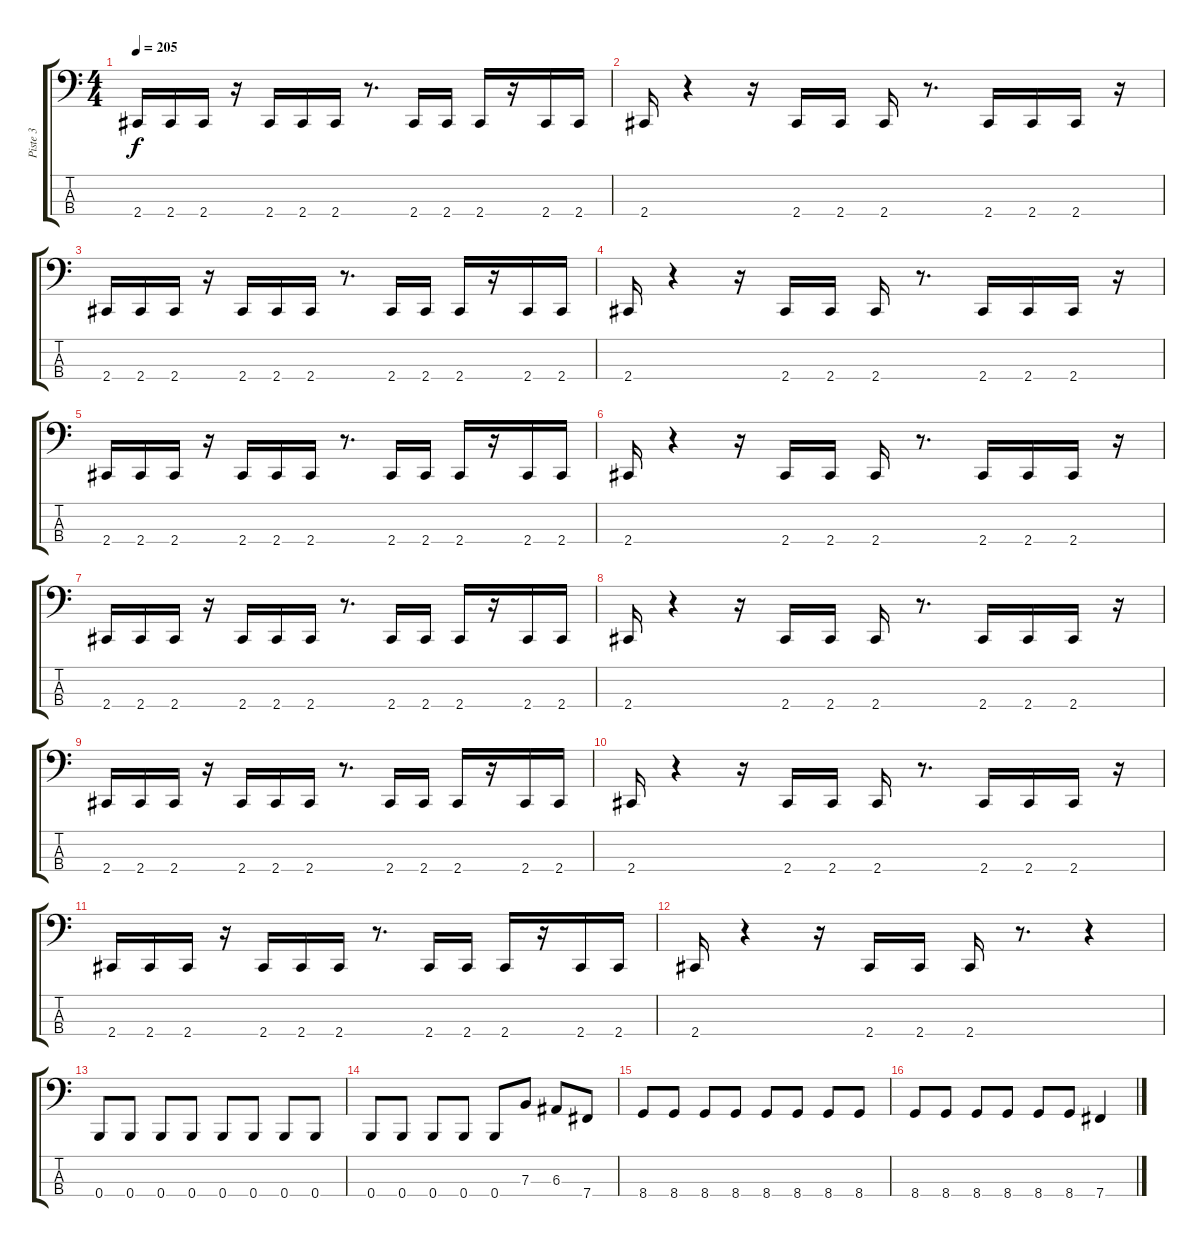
\track ("Piste 3" "Piste 3") {instrument electricbasspick}
\staff {score tabs}
\tuning (D2 A1 E1 B0) {hide}
\ts (4 4)
\tempo 205
\clef f4
\ks c
2.4.16{dy f} 2.4.16 2.4.16 r.16 2.4.16 2.4.16 2.4.16 r.8{d} 2.4.16 2.4.16 2.4.16 r.16 2.4.16 2.4.16 |
2.4.16 r.4 r.16 2.4.16 2.4.16 2.4.16 r.8{d} 2.4.16 2.4.16 2.4.16 r.16 |
2.4.16 2.4.16 2.4.16 r.16 2.4.16 2.4.16 2.4.16 r.8{d} 2.4.16 2.4.16 2.4.16 r.16 2.4.16 2.4.16 |
2.4.16 r.4 r.16 2.4.16 2.4.16 2.4.16 r.8{d} 2.4.16 2.4.16 2.4.16 r.16 |
2.4.16 2.4.16 2.4.16 r.16 2.4.16 2.4.16 2.4.16 r.8{d} 2.4.16 2.4.16 2.4.16 r.16 2.4.16 2.4.16 |
2.4.16 r.4 r.16 2.4.16 2.4.16 2.4.16 r.8{d} 2.4.16 2.4.16 2.4.16 r.16 |
2.4.16 2.4.16 2.4.16 r.16 2.4.16 2.4.16 2.4.16 r.8{d} 2.4.16 2.4.16 2.4.16 r.16 2.4.16 2.4.16 |
2.4.16 r.4 r.16 2.4.16 2.4.16 2.4.16 r.8{d} 2.4.16 2.4.16 2.4.16 r.16 |
2.4.16 2.4.16 2.4.16 r.16 2.4.16 2.4.16 2.4.16 r.8{d} 2.4.16 2.4.16 2.4.16 r.16 2.4.16 2.4.16 |
2.4.16 r.4 r.16 2.4.16 2.4.16 2.4.16 r.8{d} 2.4.16 2.4.16 2.4.16 r.16 |
2.4.16 2.4.16 2.4.16 r.16 2.4.16 2.4.16 2.4.16 r.8{d} 2.4.16 2.4.16 2.4.16 r.16 2.4.16 2.4.16 |
2.4.16 r.4 r.16 2.4.16 2.4.16 2.4.16 r.8{d} r.4 |
0.4.8 0.4.8 0.4.8 0.4.8 0.4.8 0.4.8 0.4.8 0.4.8 |
0.4.8 0.4.8 0.4.8 0.4.8 0.4.8 7.3.8 6.3.8 7.4.8 |
8.4.8 8.4.8 8.4.8 8.4.8 8.4.8 8.4.8 8.4.8 8.4.8 |
8.4.8 8.4.8 8.4.8 8.4.8 8.4.8 8.4.8 7.4.4
